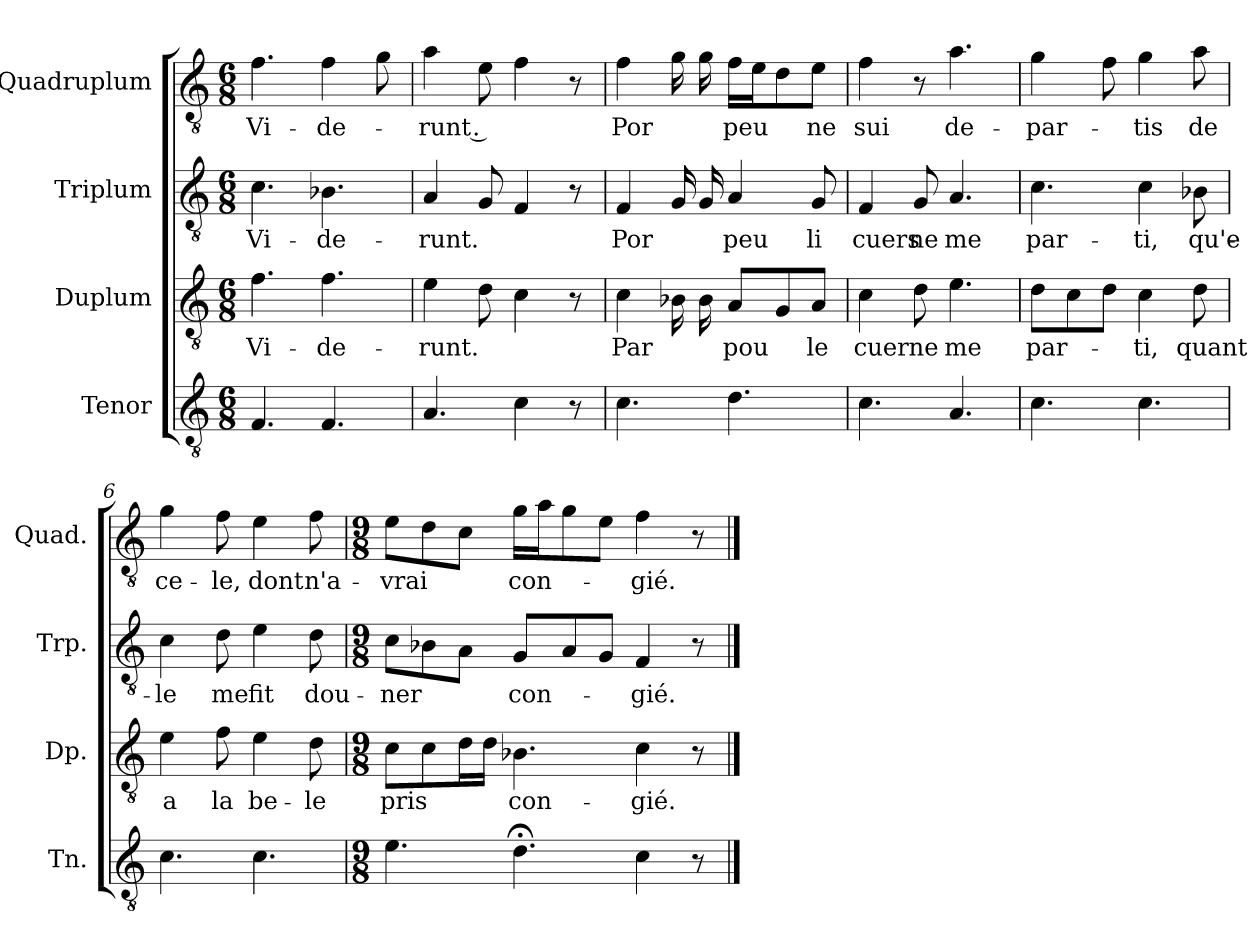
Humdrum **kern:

**kern	**kern	**text	**kern	**text	**kern	**text
*part4	*part3	*part3	*part2	*part2	*part1	*part1
*staff4	*staff3	*staff3	*staff2	*staff2	*staff1	*staff1
*I"Tenor	*I"Duplum	*	*I"Triplum	*	*I"Quadruplum	*
*I'Tn.	*I'Dp.	*	*I'Trp.	*	*I'Quad.	*
*clefGv2	*clefGv2	*	*clefGv2	*	*clefGv2	*
*k[]	*k[]	*	*k[]	*	*k[]	*
*M6/8	*M6/8	*	*M6/8	*	*M6/8	*
=1	=1	=1	=1	=1	=1	=1
!	!	!LO:LY:b	!	!LO:LY:b	!	!LO:LY:b
4.F/	4.f\	Vi-	4.c\	Vi-	4.f\	Vi-
!	!	!LO:LY:b	!	!LO:LY:b	!	!LO:LY:b
4.F/	4.f\	-de-	4.B-X\	-de-	4f\	-de-
.	.	.	.	.	8g\	.
=2	=2	=2	=2	=2	=2	=2
!	!	!LO:LY:b	!	!LO:LY:b	!	!LO:LY:b
4.A/	4e\	-runt.	4A/	-runt.	4a\	-runt .
.	8d\	.	8G/	.	8e\	.
4c\	4c\	.	4F/	.	4f\	.
8r	8r	.	8r	.	8r	.
=3	=3	=3	=3	=3	=3	=3
!	!	!LO:LY:b	!	!LO:LY:b	!	!LO:LY:b
4.c\	4c\	Par	4F/	Por	4f\	Por
*	*tremolo	*	*	*	*	*
*	*	*	*tremolo	*	*	*
*	*	*	*	*	*tremolo	*
.	16B-i\	.	16G/	.	16g\	.
.	16B-i\	.	16G/	.	16g\	.
*	*	*	*	*	*Xtremolo	*
*	*	*	*Xtremolo	*	*	*
*	*Xtremolo	*	*	*	*	*
!	!	!LO:LY:b	!	!LO:LY:b	!	!LO:LY:b
4.d\	8A/L	pou	4A/	peu	16f\LL	peu
.	.	.	.	.	16e\J	.
.	8G/	.	.	.	8d\	.
!	!	!LO:LY:b	!	!LO:LY:b	!	!LO:LY:b
.	8A/J	le	8G/	li	8e\J	ne
=4	=4	=4	=4	=4	=4	=4
!	!	!LO:LY:b	!	!LO:LY:b	!	!LO:LY:b
4.c\	4c\	cuer	4F/	cuers	4f\	sui
!	!	!LO:LY:b	!	!LO:LY:b	!	!
.	8d\	ne	8G/	ne	8r	.
!	!	!LO:LY:b	!	!LO:LY:b	!	!LO:LY:b
4.A/	4.e\	me	4.A/	me	4.a\	de-
=5	=5	=5	=5	=5	=5	=5
!	!	!LO:LY:b	!	!LO:LY:b	!	!LO:LY:b
4.c\	8d\L	par-	4.c\	par-	4g\	-par-
.	8c\	.	.	.	.	.
.	8d\J	.	.	.	8f\	.
!	!	!LO:LY:b	!	!LO:LY:b	!	!LO:LY:b
4.c\	4c\	-ti,	4c\	-ti,	4g\	-tis
!	!	!LO:LY:b	!	!LO:LY:b	!	!LO:LY:b
.	8d\	quant	8B-X\	qu'e-	8a\	de
=6	=6	=6	=6	=6	=6	=6
!	!	!LO:LY:b	!	!LO:LY:b	!	!LO:LY:b
4.c\	4e\	a	4c\	-le	4g\	ce-
!	!	!LO:LY:b	!	!LO:LY:b	!	!LO:LY:b
.	8f\	la	8d\	me	8f\	-le,
!	!	!LO:LY:b	!	!LO:LY:b	!	!LO:LY:b
4.c\	4e\	be-	4e\	fit	4e\	dont
!	!	!LO:LY:b	!	!LO:LY:b	!	!LO:LY:b
.	8d\	-le	8d\	dou-	8f\	n'a-
!!LO:LB:g=z
=7	=7	=7	=7	=7	=7	=7
*M9/8	*M9/8	*	*M9/8	*	*M9/8	*
!	!	!LO:LY:b	!	!LO:LY:b	!	!LO:LY:b
4.e\	8c\L	pris	8c\L	-ner	8e\L	-vrai
.	8c\	.	8B-X\	.	8d\	.
*	*tremolo	*	*	*	*	*
.	16d\	.	8A\J	.	8c\J	.
.	16d\JJ	.	.	.	.	.
*	*Xtremolo	*	*	*	*	*
!	!	!LO:LY:b	!	!LO:LY:b	!	!LO:LY:b
4.d;<\	4.B-X\	con-	8G/L	con-	16g\LL	con-
.	.	.	.	.	16a\J	.
.	.	.	8A/	.	8g\	.
.	.	.	8G/J	.	8e\J	.
!	!	!LO:LY:b	!	!LO:LY:b	!	!LO:LY:b
4c\	4c\	-gié.	4F/	-gié.	4f\	-gié.
8r	8r	.	8r	.	8r	.
==	==	==	==	==	==	==
*-	*-	*-	*-	*-	*-	*-
